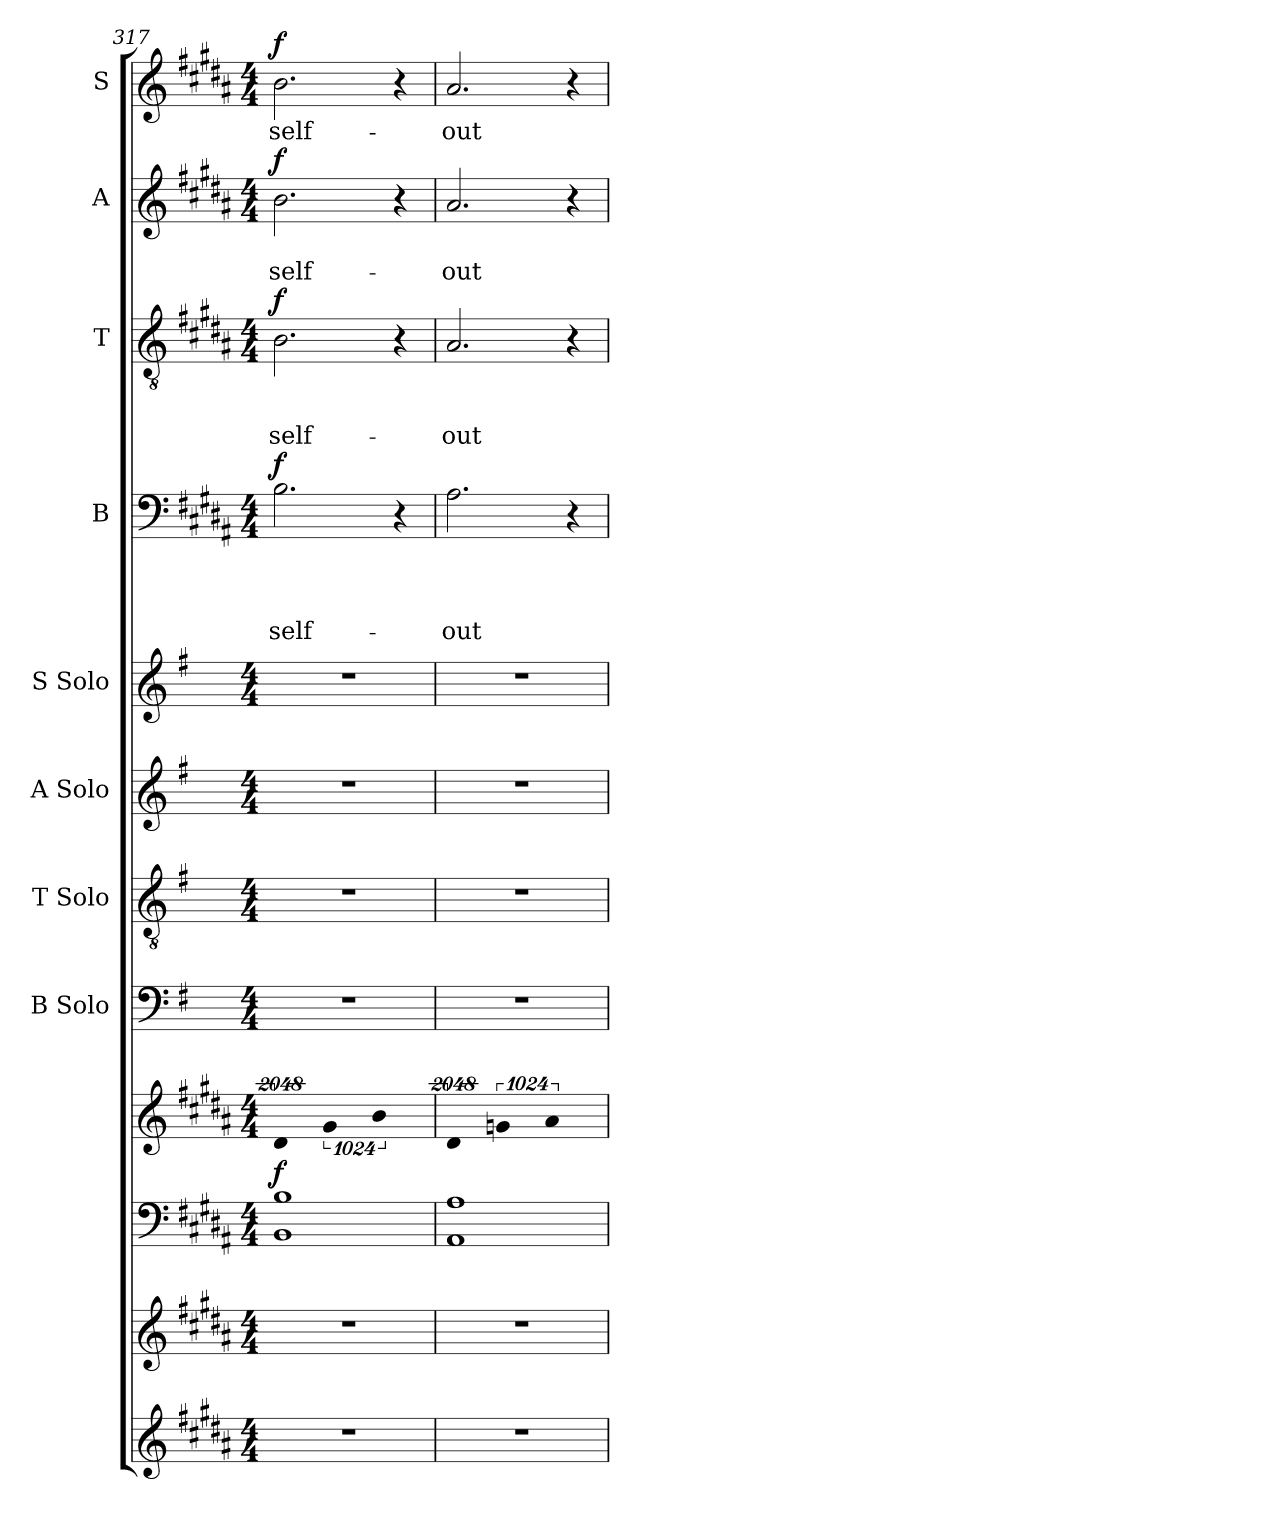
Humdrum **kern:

**kern	**kern	**kern	**dynam	**kern	**kern	**kern	**kern	**kern	**kern	**text	**text	**text	**text	**dynam	**kern	**text	**text	**text	**dynam	**kern	**text	**text	**dynam	**kern	**text	**dynam
*part12	*part11	*part10	*part10	*part9	*part8	*part7	*part6	*part5	*part4	*part4	*part4	*part4	*part4	*part4	*part3	*part3	*part3	*part3	*part3	*part2	*part2	*part2	*part2	*part1	*part1	*part1
*staff12	*staff11	*staff10	*staff10	*staff9	*staff8	*staff7	*staff6	*staff5	*staff4	*staff4	*staff4	*staff4	*staff4	*staff4	*staff3	*staff3	*staff3	*staff3	*staff3	*staff2	*staff2	*staff2	*staff2	*staff1	*staff1	*staff1
*	*	*	*	*	*I"B Solo	*I"T Solo	*I"A Solo	*I"S Solo	*I"B	*	*	*	*	*	*I"T	*	*	*	*	*I"A	*	*	*	*I"S	*	*
*clefG2	*clefG2	*clefF4	*	*clefG2	*clefF4	*clefGv2	*clefG2	*clefG2	*clefF4	*	*	*	*	*	*clefGv2	*	*	*	*	*clefG2	*	*	*	*clefG2	*	*
*k[f#c#g#d#a#]	*k[f#c#g#d#a#]	*k[f#c#g#d#a#]	*	*k[f#c#g#d#a#]	*k[f#]	*k[f#]	*k[f#]	*k[f#]	*k[f#c#g#d#a#]	*	*	*	*	*	*k[f#c#g#d#a#]	*	*	*	*	*k[f#c#g#d#a#]	*	*	*	*k[f#c#g#d#a#]	*	*
*B:	*B:	*B:	*	*B:	*G:	*G:	*G:	*G:	*B:	*	*	*	*	*	*B:	*	*	*	*	*B:	*	*	*	*B:	*	*
*M4/4	*M4/4	*M4/4	*	*M4/4	*M4/4	*M4/4	*M4/4	*M4/4	*M4/4	*	*	*	*	*	*M4/4	*	*	*	*	*M4/4	*	*	*	*M4/4	*	*
=317	=317	=317	=317	=317	=317	=317	=317	=317	=317	=317	=317	=317	=317	=317	=317	=317	=317	=317	=317	=317	=317	=317	=317	=317	=317	=317
!	!	!	!LO:DY:a	!LO:N:vis=2	!	!	!	!	!	!	!	!	!LO:LY:b	!LO:DY:a	!	!	!	!LO:LY:b	!LO:DY:a	!	!	!LO:LY:b	!LO:DY:a	!	!LO:LY:b	!LO:DY:a
1r	1r	1BB 1B	f	4096%1365d#/	1r	1r	1r	1r	2.B\	.	.	.	self-	f	2.B\	.	.	self-	f	2.b\	.	self-	f	2.b\	self-	f
!	!	!	!	!LO:N:vis=2	!	!	!	!	!	!	!	!	!	!	!	!	!	!	!	!	!	!	!	!	!	!
.	.	.	.	2048%683g#/	.	.	.	.	.	.	.	.	.	.	.	.	.	.	.	.	.	.	.	.	.	.
!	!	!	!	!LO:N:vis=2	!	!	!	!	!	!	!	!	!	!	!	!	!	!	!	!	!	!	!	!	!	!
.	.	.	.	4096%1365b\	.	.	.	.	.	.	.	.	.	.	.	.	.	.	.	.	.	.	.	.	.	.
.	.	.	.	.	.	.	.	.	4r	.	.	.	.	.	4r	.	.	.	.	4r	.	.	.	4r	.	.
=318	=318	=318	=318	=318	=318	=318	=318	=318	=318	=318	=318	=318	=318	=318	=318	=318	=318	=318	=318	=318	=318	=318	=318	=318	=318	=318
!	!	!	!	!LO:N:vis=2	!	!	!	!	!	!	!	!	!LO:LY:b	!	!	!	!	!LO:LY:b	!	!	!	!LO:LY:b	!	!	!LO:LY:b	!
1r	1r	1AA# 1A#	.	4096%1365d#/	1r	1r	1r	1r	2.A#\	.	.	.	-out-	.	2.A#/	.	.	-out-	.	2.a#/	.	-out-	.	2.a#/	-out-	.
!	!	!	!	!LO:N:vis=2	!	!	!	!	!	!	!	!	!	!	!	!	!	!	!	!	!	!	!	!	!	!
.	.	.	.	2048%683gn/	.	.	.	.	.	.	.	.	.	.	.	.	.	.	.	.	.	.	.	.	.	.
!	!	!	!	!LO:N:vis=2	!	!	!	!	!	!	!	!	!	!	!	!	!	!	!	!	!	!	!	!	!	!
.	.	.	.	4096%1365a#/	.	.	.	.	.	.	.	.	.	.	.	.	.	.	.	.	.	.	.	.	.	.
.	.	.	.	.	.	.	.	.	4r	.	.	.	.	.	4r	.	.	.	.	4r	.	.	.	4r	.	.
=	=	=	=	=	=	=	=	=	=	=	=	=	=	=	=	=	=	=	=	=	=	=	=	=	=	=
*-	*-	*-	*-	*-	*-	*-	*-	*-	*-	*-	*-	*-	*-	*-	*-	*-	*-	*-	*-	*-	*-	*-	*-	*-	*-	*-
